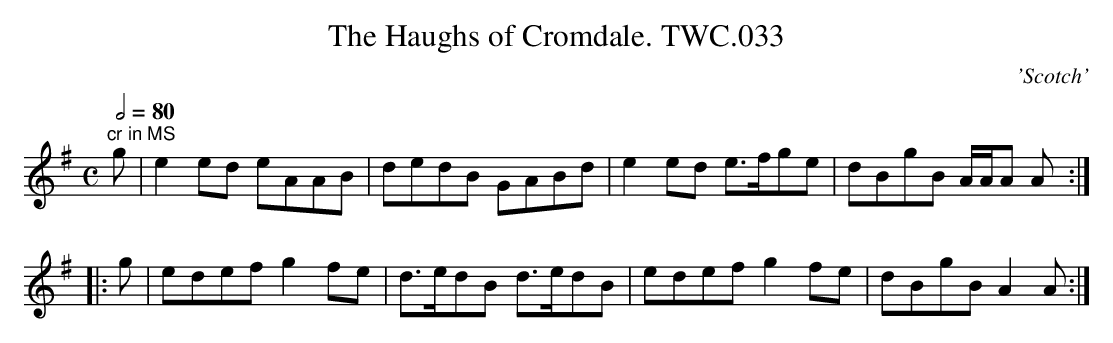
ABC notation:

X:1
T:Haughs of Cromdale. TWC.033, The
M:C
L:1/8
Q:1/2=80
C:'Scotch'
K:G
"^cr in MS"g|e2ed eAAB|dedB GABd|e2ed e>fge|dBgB A/A/A A:|
|:g|edef g2fe|d>edB d>edB|edef g2fe|dBgB A2A:|
